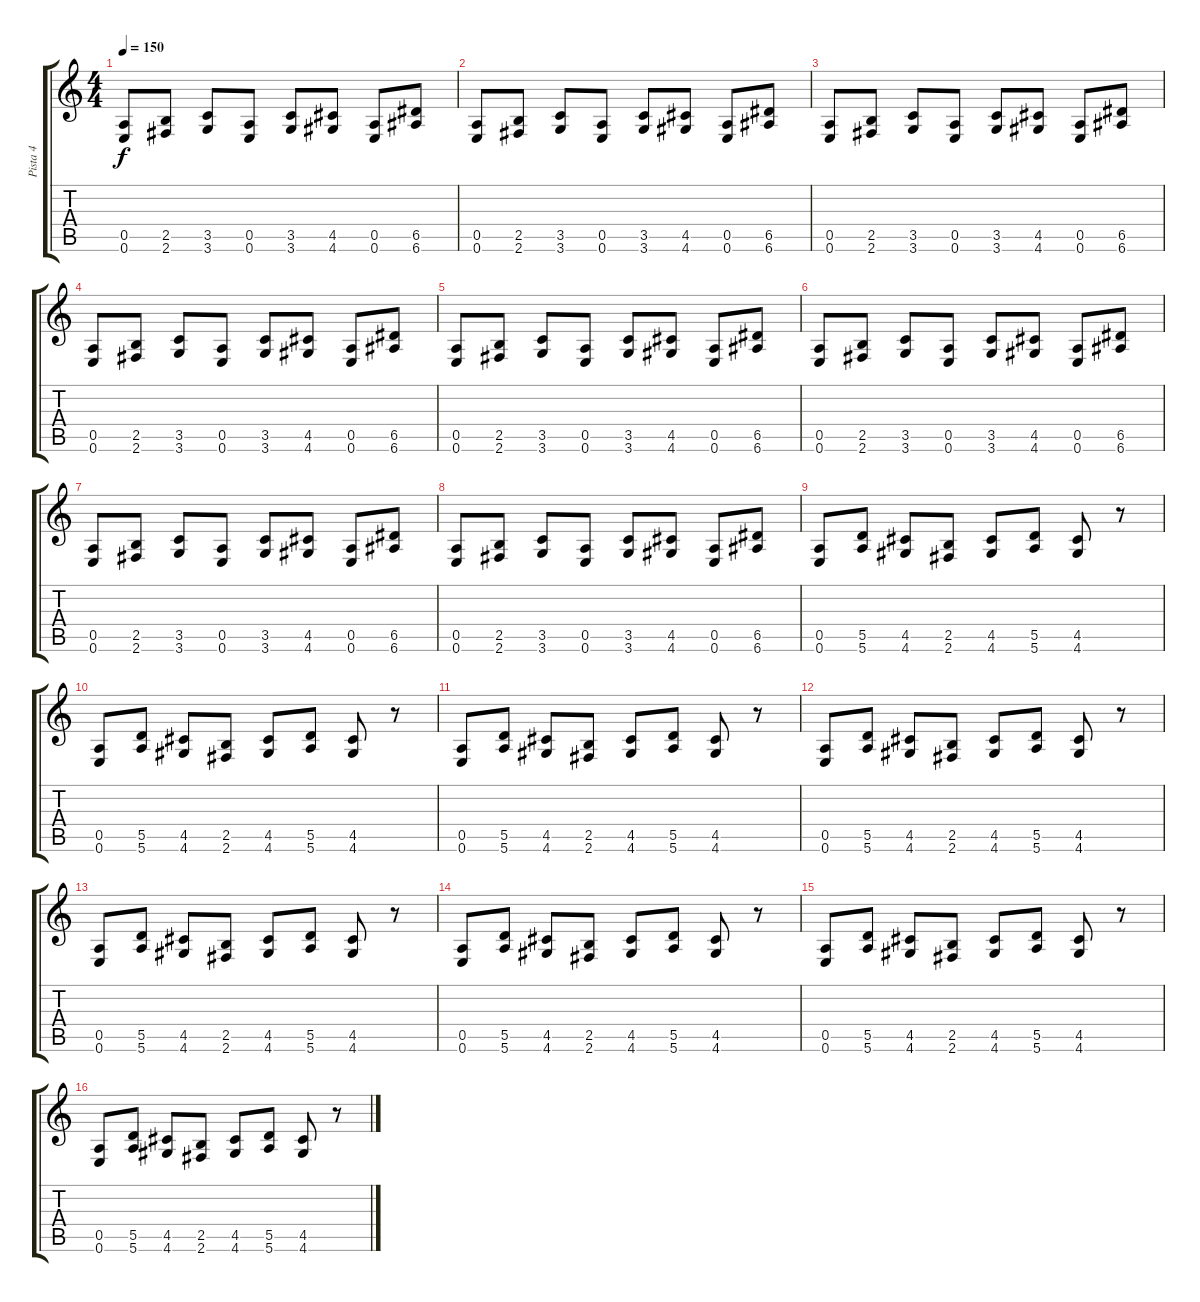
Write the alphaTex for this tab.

\track ("Pista 4" "Pista 4") {instrument overdrivenguitar}
\staff {score tabs}
\tuning (E4 B3 G3 D3 A2 E2) {hide}
\ts (4 4)
\tempo 150
\clef g2
\ks c
(0.5 0.6).8{dy f} (2.5 2.6).8 (3.5 3.6).8 (0.5 0.6).8 (3.5 3.6).8 (4.5 4.6).8 (0.5 0.6).8 (6.5 6.6).8 |
(0.5 0.6).8 (2.5 2.6).8 (3.5 3.6).8 (0.5 0.6).8 (3.5 3.6).8 (4.5 4.6).8 (0.5 0.6).8 (6.5 6.6).8 |
(0.5 0.6).8 (2.5 2.6).8 (3.5 3.6).8 (0.5 0.6).8 (3.5 3.6).8 (4.5 4.6).8 (0.5 0.6).8 (6.5 6.6).8 |
(0.5 0.6).8 (2.5 2.6).8 (3.5 3.6).8 (0.5 0.6).8 (3.5 3.6).8 (4.5 4.6).8 (0.5 0.6).8 (6.5 6.6).8 |
(0.5 0.6).8 (2.5 2.6).8 (3.5 3.6).8 (0.5 0.6).8 (3.5 3.6).8 (4.5 4.6).8 (0.5 0.6).8 (6.5 6.6).8 |
(0.5 0.6).8 (2.5 2.6).8 (3.5 3.6).8 (0.5 0.6).8 (3.5 3.6).8 (4.5 4.6).8 (0.5 0.6).8 (6.5 6.6).8 |
(0.5 0.6).8 (2.5 2.6).8 (3.5 3.6).8 (0.5 0.6).8 (3.5 3.6).8 (4.5 4.6).8 (0.5 0.6).8 (6.5 6.6).8 |
(0.5 0.6).8 (2.5 2.6).8 (3.5 3.6).8 (0.5 0.6).8 (3.5 3.6).8 (4.5 4.6).8 (0.5 0.6).8 (6.5 6.6).8 |
(0.5 0.6).8 (5.5 5.6).8 (4.5 4.6).8 (2.5 2.6).8 (4.5 4.6).8 (5.5 5.6).8 (4.5 4.6).8 r.8 |
(0.5 0.6).8 (5.5 5.6).8 (4.5 4.6).8 (2.5 2.6).8 (4.5 4.6).8 (5.5 5.6).8 (4.5 4.6).8 r.8 |
(0.5 0.6).8 (5.5 5.6).8 (4.5 4.6).8 (2.5 2.6).8 (4.5 4.6).8 (5.5 5.6).8 (4.5 4.6).8 r.8 |
(0.5 0.6).8 (5.5 5.6).8 (4.5 4.6).8 (2.5 2.6).8 (4.5 4.6).8 (5.5 5.6).8 (4.5 4.6).8 r.8 |
(0.5 0.6).8 (5.5 5.6).8 (4.5 4.6).8 (2.5 2.6).8 (4.5 4.6).8 (5.5 5.6).8 (4.5 4.6).8 r.8 |
(0.5 0.6).8 (5.5 5.6).8 (4.5 4.6).8 (2.5 2.6).8 (4.5 4.6).8 (5.5 5.6).8 (4.5 4.6).8 r.8 |
(0.5 0.6).8 (5.5 5.6).8 (4.5 4.6).8 (2.5 2.6).8 (4.5 4.6).8 (5.5 5.6).8 (4.5 4.6).8 r.8 |
(0.5 0.6).8 (5.5 5.6).8 (4.5 4.6).8 (2.5 2.6).8 (4.5 4.6).8 (5.5 5.6).8 (4.5 4.6).8 r.8
